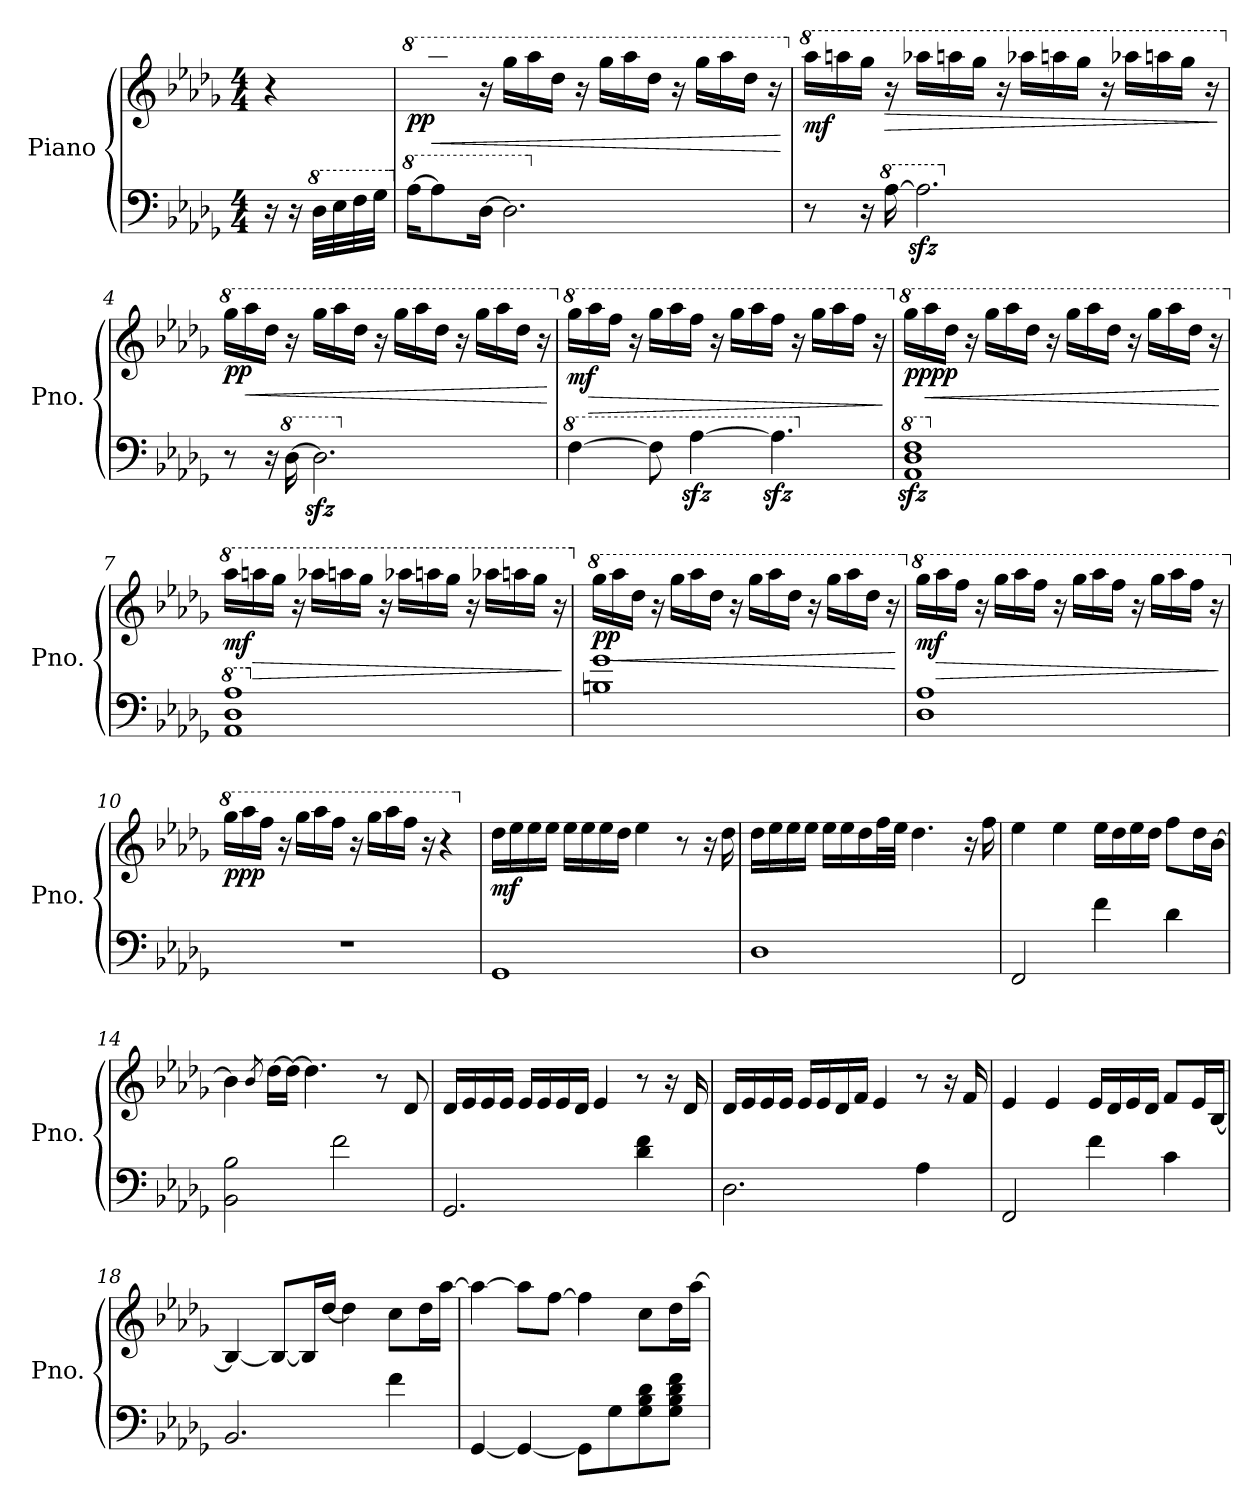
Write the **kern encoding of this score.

**kern	**kern	**dynam
*part1	*part1	*part1
*staff2	*staff1	*staff1/2
*I"Piano	*	*
*I'Pno.	*	*
*clefF4	*clefG2	*
*k[b-e-a-d-g-]	*k[b-e-a-d-g-]	*
*M4/4	*M4/4	*
*MM74	*MM74	*
=1	=1	=1
16r	4r	.
16r	.	.
*8va	*	*
32d-\LLL	.	.
32e-\	.	.
32f\	.	.
32g-\JJJ	.	.
=2	=2	=2
*X8va	*	*
*8va	*	*
*	*8va	*
!	!	!LO:DY:b
[16a-\KL	16ggg-\LLyy	pp
!	!	!LO:HP:b
8a-\]	16aaa-\	<
.	16ddd-\JJ	.
[16d-\Jk	16r	.
2.d-\]	16ggg-\LL	.
.	16aaa-\	.
.	16ddd-\JJ	.
.	16r	.
.	16ggg-\LL	.
.	16aaa-\	.
.	16ddd-\JJ	.
.	16r	.
.	16ggg-\LL	.
.	16aaa-\	.
.	16ddd-\JJ	.
.	16r	.
.	.	[
=3	=3	=3
*X8va	*	*
*	*X8va	*
*	*8va	*
!	!	!LO:DY:b
8r	16aaa-\LL	mf
.	16aaan\	.
16r	16ggg-\JJ	.
*8va	*	*
!	!	!LO:HP:b
[16a-\	16r	>
2.a-zz<\]	16aaa-X\LL	.
.	16aaan\	.
.	16ggg-\JJ	.
.	16r	.
.	16aaa-X\LL	.
.	16aaan\	.
.	16ggg-\JJ	.
.	16r	.
.	16aaa-X\LL	.
.	16aaan\	.
.	16ggg-\JJ	.
.	16r	.
.	.	]
!!LO:LB:g=z
=4	=4	=4
*X8va	*	*
*	*X8va	*
*	*8va	*
!	!	!LO:DY:b
8r	16ggg-\LL	pp
!	!	!LO:HP:b
.	16aaa-\	<
16r	16ddd-\JJ	.
*8va	*	*
[16d-\	16r	.
2.d-zz<\]	16ggg-\LL	.
.	16aaa-\	.
.	16ddd-\JJ	.
.	16r	.
.	16ggg-\LL	.
.	16aaa-\	.
.	16ddd-\JJ	.
.	16r	.
.	16ggg-\LL	.
.	16aaa-\	.
.	16ddd-\JJ	.
.	16r	.
.	.	[
=5	=5	=5
*X8va	*	*
*8va	*	*
*	*X8va	*
*	*8va	*
!	!	!LO:DY:b
[4f\	16ggg-\LL	mf
!	!	!LO:HP:b
.	16aaa-\	>
.	16fff\JJ	.
.	16r	.
8f\]	16ggg-\LL	.
.	16aaa-\	.
[4a-zz<\	16fff\JJ	.
.	16r	.
.	16ggg-\LL	.
.	16aaa-\	.
4.a-zz<\]	16fff\JJ	.
.	16r	.
.	16ggg-\LL	.
.	16aaa-\	.
.	16fff\JJ	.
.	16r	.
.	.	]
=6	=6	=6
*X8va	*	*
*8va	*	*
*	*X8va	*
*	*8va	*
!	!	!LO:DY:b
!	!	!LO:DY:n=1:b
1A-zz< 1d-zz< 1fzz<	16ggg-\LL	pp pp
!	!	!LO:HP:b
.	16aaa-\	<
.	16ddd-\JJ	.
.	16r	.
.	16ggg-\LL	.
.	16aaa-\	.
.	16ddd-\JJ	.
.	16r	.
.	16ggg-\LL	.
.	16aaa-\	.
.	16ddd-\JJ	.
.	16r	.
.	16ggg-\LL	.
.	16aaa-\	.
.	16ddd-\JJ	.
.	16r	.
.	.	[
!!LO:LB:g=z
=7	=7	=7
*X8va	*	*
*8va	*	*
*	*X8va	*
*	*8va	*
!	!	!LO:DY:b
1A- 1d- 1a-	16aaa-\LL	mf
!	!	!LO:HP:b
.	16aaan\	>
.	16ggg-\JJ	.
.	16r	.
.	16aaa-X\LL	.
.	16aaan\	.
.	16ggg-\JJ	.
.	16r	.
.	16aaa-X\LL	.
.	16aaan\	.
.	16ggg-\JJ	.
.	16r	.
.	16aaa-X\LL	.
.	16aaan\	.
.	16ggg-\JJ	.
.	16r	.
.	.	]
=8	=8	=8
*X8va	*	*
*	*X8va	*
*	*8va	*
!	!	!LO:DY:b
1Bn 1g-	16ggg-\LL	pp
!	!	!LO:HP:b
.	16aaa-\	<
.	16ddd-\JJ	.
.	16r	.
.	16ggg-\LL	.
.	16aaa-\	.
.	16ddd-\JJ	.
.	16r	.
.	16ggg-\LL	.
.	16aaa-\	.
.	16ddd-\JJ	.
.	16r	.
.	16ggg-\LL	.
.	16aaa-\	.
.	16ddd-\JJ	.
.	16r	.
.	.	[
=9	=9	=9
*8va	*	*
*	*X8va	*
*	*8va	*
!	!	!LO:DY:b
1d- 1a-	16ggg-\LL	mf
!	!	!LO:HP:b
.	16aaa-\	>
.	16fff\JJ	.
.	16r	.
.	16ggg-\LL	.
.	16aaa-\	.
.	16fff\JJ	.
.	16r	.
.	16ggg-\LL	.
.	16aaa-\	.
.	16fff\JJ	.
.	16r	.
.	16ggg-\LL	.
.	16aaa-\	.
.	16fff\JJ	.
.	16r	.
.	.	]
!!LO:LB:g=z
=10	=10	=10
*X8va	*	*
*	*X8va	*
*	*8va	*
!	!	!LO:DY:b
1r	16ggg-\LL	ppp
.	16aaa-\	.
.	16fff\JJ	.
.	16r	.
.	16ggg-\LL	.
.	16aaa-\	.
.	16fff\JJ	.
.	16r	.
.	16ggg-\LL	.
.	16aaa-\	.
.	16fff\JJ	.
.	16r	.
.	4r	.
=11	=11	=11
*	*X8va	*
!	!	!LO:DY:b
1GG-	16dd-\LL	mf
.	16ee-\	.
.	16ee-\	.
.	16ee-\JJ	.
.	16ee-\LL	.
.	16ee-\	.
.	16ee-\	.
.	16dd-\JJ	.
.	4ee-\	.
.	8r	.
.	16r	.
.	16dd-\	.
=12	=12	=12
1D-	16dd-\LL	.
.	16ee-\	.
.	16ee-\	.
.	16ee-\JJ	.
.	16ee-\LL	.
.	16ee-\	.
.	16dd-\	.
.	32ff\L	.
.	32ee-\JJJ	.
.	4.dd-\	.
.	16r	.
.	16ff\	.
=13	=13	=13
2FF/	4ee-\	.
.	4ee-\	.
4f\	16ee-\LL	.
.	16dd-\	.
.	16ee-\	.
.	16dd-\JJ	.
4d-\	8ff\L	.
.	16dd-\L	.
.	[16b-\JJ	.
!!LO:LB:g=z
=14	=14	=14
2BB-\ 2B-\	4b-\]	.
.	8qb-/	.
.	[16dd-\LL	.
.	16dd-\JJ_	.
.	4.dd-\]	.
2f\	.	.
.	8r	.
.	8d-/	.
=15	=15	=15
2.GG-/	16d-/LL	.
.	16e-/	.
.	16e-/	.
.	16e-/JJ	.
.	16e-/LL	.
.	16e-/	.
.	16e-/	.
.	16d-/JJ	.
.	4e-/	.
4d-\ 4f\	8r	.
.	16r	.
.	16d-/	.
=16	=16	=16
2.D-\	16d-/LL	.
.	16e-/	.
.	16e-/	.
.	16e-/JJ	.
.	16e-/LL	.
.	16e-/	.
.	16d-/	.
.	16f/JJ	.
.	4e-/	.
4A-\	8r	.
.	16r	.
.	16f/	.
=17	=17	=17
2FF/	4e-/	.
.	4e-/	.
4f\	16e-/LL	.
.	16d-/	.
.	16e-/	.
.	16d-/JJ	.
4c\	8f/L	.
.	16e-/L	.
.	[16B-/JJ	.
=18	=18	=18
2.BB-/	4B-/_	.
.	8B-/L_	.
.	16B-/L]	.
.	[16dd-/JJ	.
.	4dd-\]	.
4f\	8cc\L	.
.	16dd-\L	.
.	[16aa-\JJ	.
!!LO:LB:g=z
=19	=19	=19
[4GG-/	4aa-\_	.
4GG-/_	8aa-\L]	.
.	[8ff\J	.
8GG-\L]	4ff\]	.
8G-\	.	.
8G-\ 8B-\ 8d-\	8cc\L	.
8G-\ 8B-\ 8d-\ 8f\J	16dd-\L	.
.	[16aa-\JJ	.
=	=	=
*-	*-	*-
